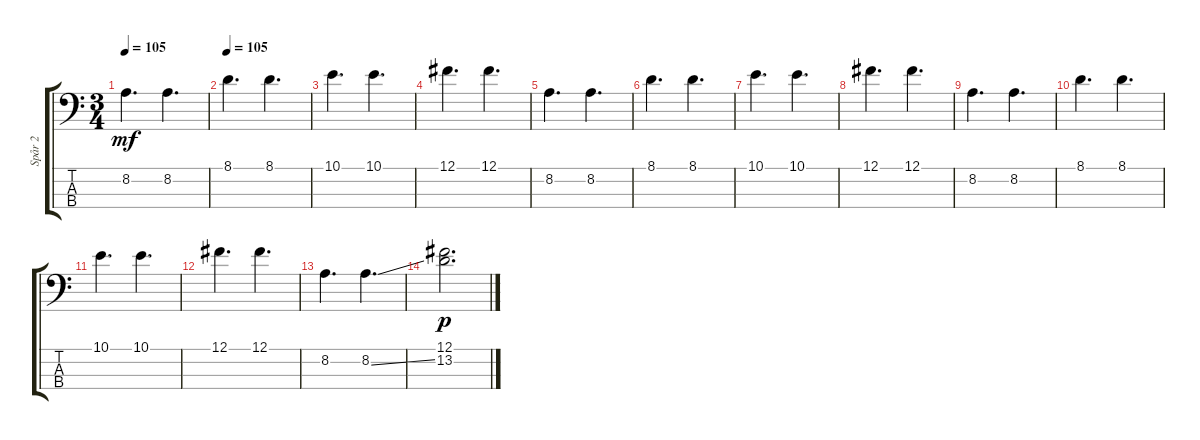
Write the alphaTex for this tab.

\track ("Spår 2" "Spår 2") {instrument electricbasspick}
\staff {score tabs}
\tuning (Gb2 Db2 Ab1 Db1) {hide}
\ts (3 4)
\tempo 105
\clef f4
\ks c
8.2.4{d dy mf} 8.2.4{d} |
\tempo 105
8.1.4{d volume 13} 8.1.4{d} |
10.1.4{d} 10.1.4{d} |
12.1.4{d} 12.1.4{d} |
8.2.4{d} 8.2.4{d} |
8.1.4{d volume 13} 8.1.4{d} |
10.1.4{d} 10.1.4{d} |
12.1.4{d} 12.1.4{d} |
8.2.4{d} 8.2.4{d} |
8.1.4{d volume 13} 8.1.4{d} |
10.1.4{d} 10.1.4{d} |
12.1.4{d} 12.1.4{d} |
8.2.4{d} 8.2{ss}.4{d} |
(12.1 13.2).2{d dy p}
